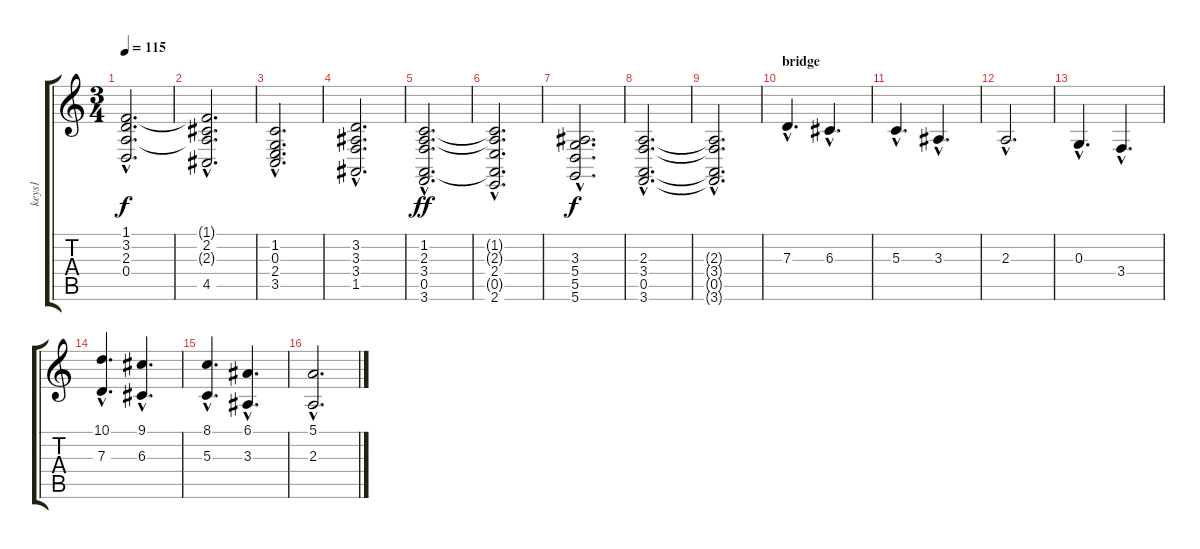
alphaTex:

\track ("keys1" "keys1") {instrument synthstrings1}
\staff {score tabs}
\tuning (E4 B3 G3 D3 A2 D2) {hide}
\ts (3 4)
\tempo 115
\clef g2
\ks c
(1.1{hac} 3.2{hac} 2.3{hac} 0.4{hac}).2{d dy f} |
(1.1{hac t} 2.2{hac} 2.3{hac t} 4.5{hac}).2{d} |
(1.2{hac} 0.3{hac} 2.4{hac} 3.5{hac}).2{d} |
(3.2{hac} 3.3{hac} 3.4{hac} 1.5{hac}).2{d} |
(1.2{hac} 2.3{hac} 3.4{hac} 0.5{hac} 3.6{hac}).2{d dy ff} |
(1.2{hac t} 2.3{hac t} 2.4{hac} 0.5{hac t} 2.6{hac}).2{d} |
(3.3{hac} 5.4{hac} 5.5{hac} 5.6{hac}).2{d dy f} |
(2.3{hac} 3.4{hac} 0.5{hac} 3.6{hac}).2{d} |
(2.3{hac t} 3.4{hac t} 0.5{hac t} 3.6{hac t}).2{d} |
\section ("" "bridge")
7.3{hac}.4{d} 6.3{hac}.4{d} |
5.3{hac}.4{d} 3.3{hac}.4{d} |
2.3{hac}.2{d} |
0.3{hac}.4{d} 3.4{hac}.4{d} |
(10.1{hac} 7.3{hac}).4{d} (9.1{hac} 6.3{hac}).4{d} |
(8.1{hac} 5.3{hac}).4{d} (6.1{hac} 3.3{hac}).4{d} |
(5.1{hac} 2.3{hac}).2{d}
